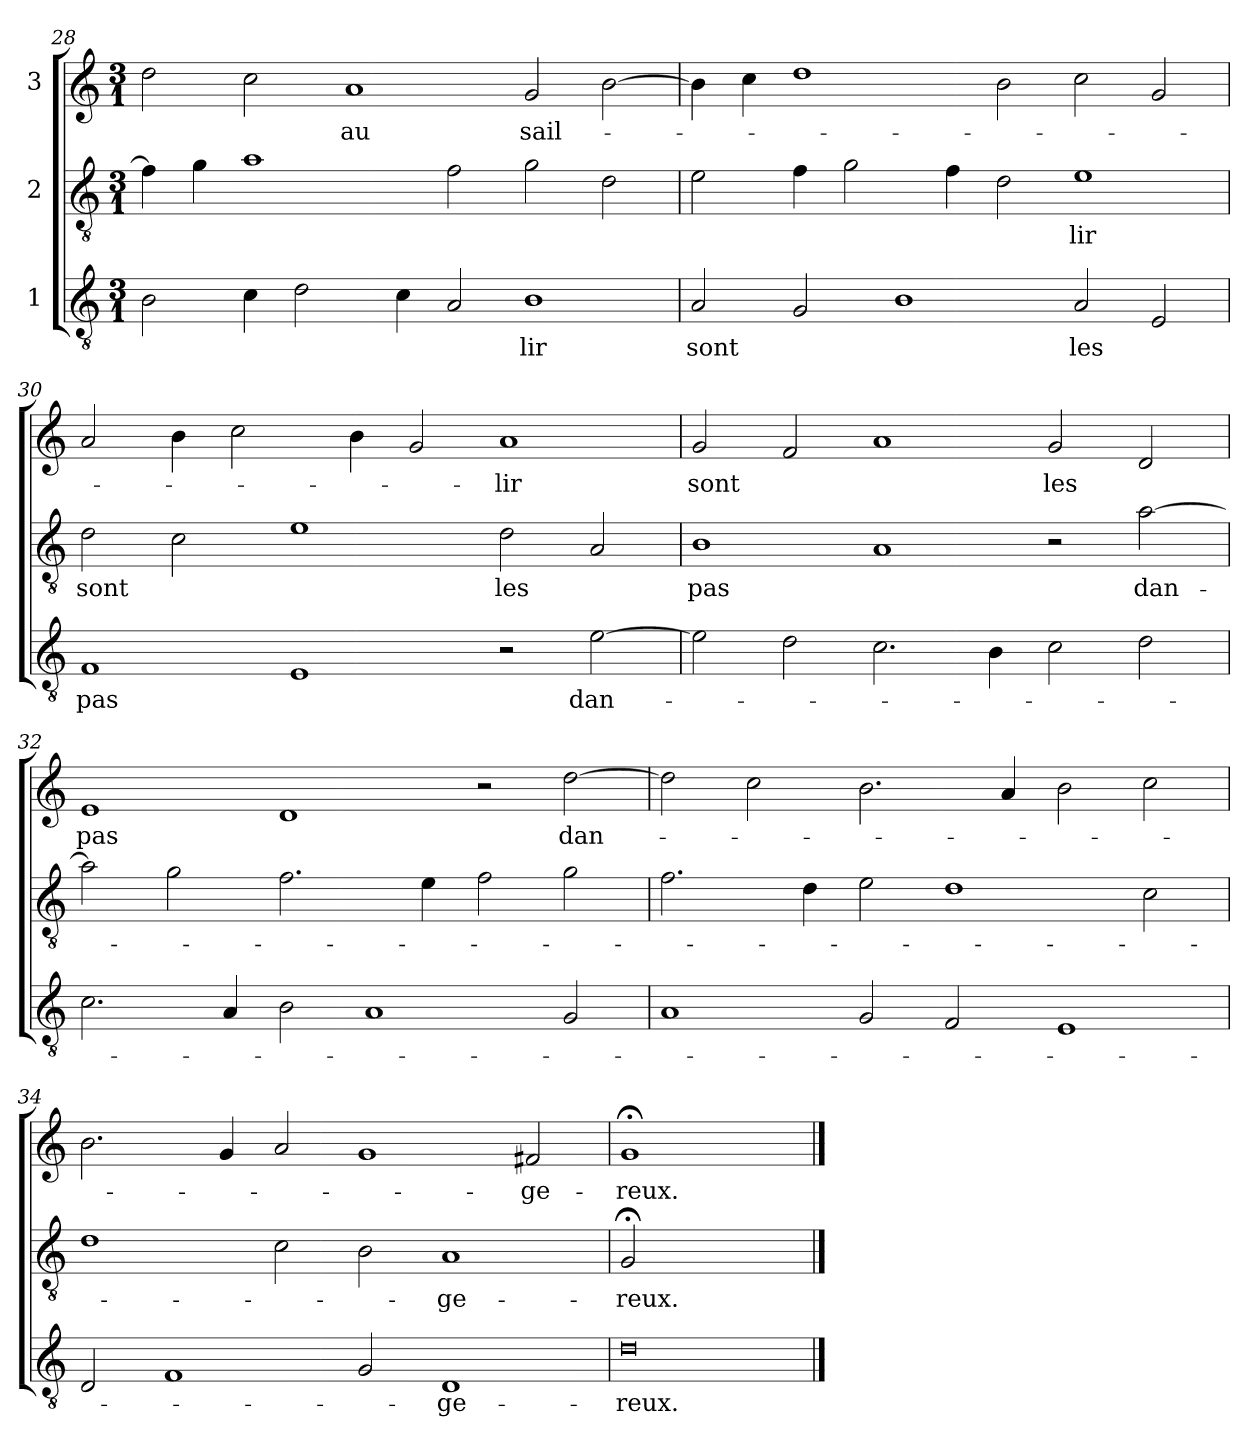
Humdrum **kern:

**kern	**text	**kern	**text	**kern	**text
*part3	*part3	*part2	*part2	*part1	*part1
*staff3	*staff3	*staff2	*staff2	*staff1	*staff1
*I"1	*	*I"2	*	*I"3	*
*clefGv2	*	*clefGv2	*	*clefG2	*
*k[]	*	*k[]	*	*k[]	*
*M3/1	*	*M3/1	*	*M3/1	*
=28	=28	=28	=28	=28	=28
2B\	.	4f\]	.	2dd\	.
.	.	4g\	.	.	.
4c\	.	1a	.	2cc\	.
2d\	.	.	.	.	.
.	.	.	.	1a	au
4c\	.	.	.	.	.
2A/	.	2f\	.	.	.
1B	-lir	2g\	.	2g/	sail-
.	.	2d\	.	[2b\	.
=29	=29	=29	=29	=29	=29
2A/	sont	2e\	.	4b\]	.
.	.	.	.	4cc\	.
2G/	.	4f\	.	1dd	.
.	.	2g\	.	.	.
1B	.	.	.	.	.
.	.	4f\	.	.	.
.	.	2d\	.	2b\	.
2A/	les	1e	-lir	2cc\	.
2E/	.	.	.	2g/	.
=30	=30	=30	=30	=30	=30
1F	pas	2d\	sont	2a/	.
.	.	2c\	.	4b\	.
.	.	.	.	2cc\	.
1E	.	1e	.	.	.
.	.	.	.	4b\	.
.	.	.	.	2g/	.
2r	.	2d\	les	1a	-lir
[2e\	dan-	2A/	.	.	.
=31	=31	=31	=31	=31	=31
2e\]	.	1B	pas	2g/	sont
2d\	.	.	.	2f/	.
2.c\	.	1A	.	1a	.
4B\	.	.	.	.	.
2c\	.	2r	.	2g/	les
2d\	.	[2a\	dan-	2d/	.
=32	=32	=32	=32	=32	=32
2.c\	.	2a\]	.	1e	pas
.	.	2g\	.	.	.
4A/	.	.	.	.	.
2B\	.	2.f\	.	1d	.
1A	.	.	.	.	.
.	.	4e\	.	.	.
.	.	2f\	.	2r	.
2G/	.	2g\	.	[2dd\	dan-
=33	=33	=33	=33	=33	=33
1A	.	2.f\	.	2dd\]	.
.	.	.	.	2cc\	.
.	.	4d\	.	.	.
2G/	.	2e\	.	2.b\	.
2F/	.	1d	.	.	.
.	.	.	.	4a/	.
1E	.	.	.	2b\	.
.	.	2c\	.	2cc\	.
=34	=34	=34	=34	=34	=34
2D/	.	1d	.	2.b\	.
1F	.	.	.	.	.
.	.	.	.	4g/	.
.	.	2c\	.	2a/	.
2G/	.	2B\	.	1g	.
1D	-ge-	1A	-ge-	.	.
.	.	.	.	2f#X/	-ge-
=35	=35	=35	=35	=35	=35
!	!	!LO:N:vis=2	!	!LO:N:vis=1	!
0d	-reux.	0G;<	-reux.	0g;<	-reux.
==	==	==	==	==	==
*-	*-	*-	*-	*-	*-
